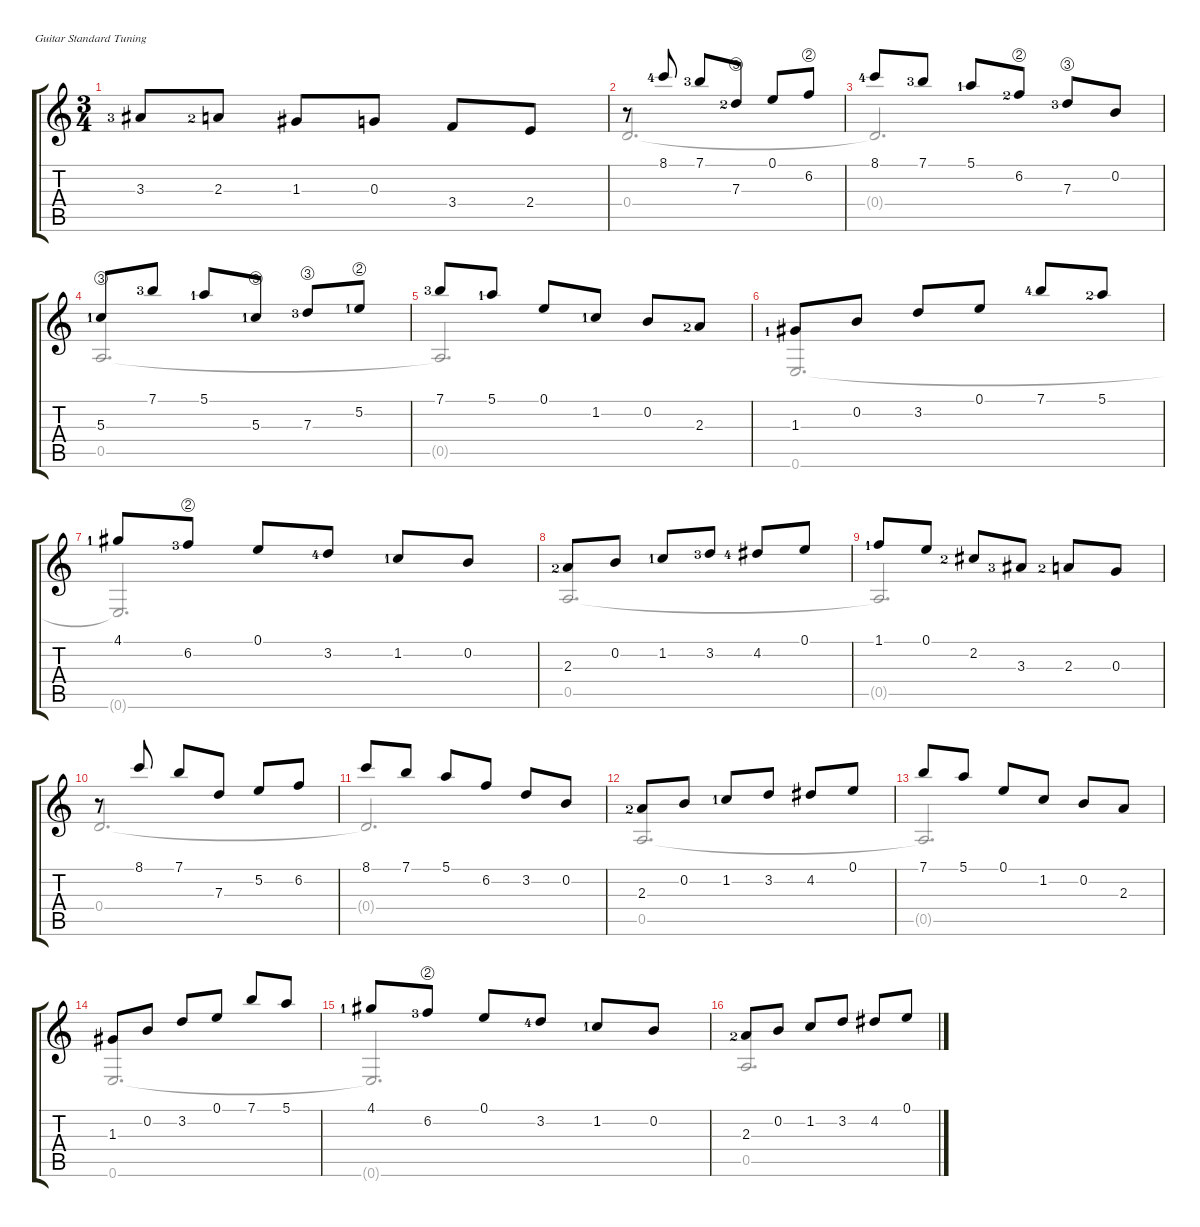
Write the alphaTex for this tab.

\defaultSystemsLayout 4
\hideDynamics
\singleTrackTrackNamePolicy hidden
\multiTrackTrackNamePolicy hidden
\firstSystemTrackNameMode fullname
\firstSystemTrackNameOrientation horizontal
\otherSystemsTrackNameOrientation horizontal
\track ("Nylon Guitar" "Nylon Guit") {instrument acousticguitarnylon}
\staff {score tabs}
\tuning (E4 B3 G3 D3 A2 E2)
\voice
\ts (3 4)
\tempo (180 hide)
\clef g2
\ks aminor
3.3{lf 4}.8{dy mf} 2.3{lf 3}.8 1.3.8 0.3.8 3.4.8 2.4.8 |
r.8 8.1{lf 5}.8 7.1{lf 4}.8 7.3{string lf 3}.8 0.1.8 6.2{string}.8 |
8.1{lf 5}.8 7.1{lf 4}.8 5.1{lf 2}.8 6.2{string lf 3}.8 7.3{string lf 4}.8 0.2.8 |
5.3{string lf 2}.8 7.1{lf 4}.8 5.1{lf 2}.8 5.3{string lf 2}.8 7.3{string lf 4}.8 5.2{string lf 2}.8 |
7.1{lf 4}.8 5.1{lf 2}.8 0.1.8 1.2{lf 2}.8 0.2.8 2.3{lf 3}.8 |
1.3{lf 2}.8 0.2.8 3.2.8 0.1.8 7.1{lf 5}.8 5.1{lf 3}.8 |
4.1{lf 2}.8 6.2{string lf 4}.8 0.1.8 3.2{lf 5}.8 1.2{lf 2}.8 0.2.8 |
2.3{lf 3}.8 0.2.8 1.2{lf 2}.8 3.2{lf 4}.8 4.2{lf 5}.8 0.1.8 |
1.1{lf 2}.8 0.1.8 2.2{lf 3}.8 3.3{lf 4}.8 2.3{lf 3}.8 0.3.8 |
r.8 8.1.8 7.1.8 7.3.8 5.2.8 6.2.8 |
8.1.8 7.1.8 5.1.8 6.2.8 3.2.8 0.2.8 |
2.3{lf 3}.8 0.2.8 1.2{lf 2}.8 3.2.8 4.2.8 0.1.8 |
7.1.8 5.1.8 0.1.8 1.2.8 0.2.8 2.3.8 |
1.3.8 0.2.8 3.2.8 0.1.8 7.1.8 5.1.8 |
4.1{lf 2}.8 6.2{string lf 4}.8 0.1.8 3.2{lf 5}.8 1.2{lf 2}.8 0.2.8 |
2.3{lf 3}.8 0.2.8 1.2.8 3.2.8 4.2.8 0.1.8
\voice
\clef g2
\ottava regular
\simile none
\ks aminor
|
|
|
|
|
|
|
|
|
|
|
|
|
|
|
\voice
\clef g2
\ottava regular
\simile none
\ks aminor
|
0.4.2{d beam invert} |
0.4{t}.2{d beam invert} |
0.5.2{d beam invert} |
0.5{t}.2{d beam invert} |
0.6.2{d beam invert} |
0.6{t}.2{d beam invert} |
0.5.2{d beam invert} |
0.5{t}.2{d beam invert} |
0.4.2{d beam invert} |
0.4{t}.2{d beam invert} |
0.5.2{d beam invert} |
0.5{t}.2{d beam invert} |
0.6.2{d beam invert} |
0.6{t}.2{d beam invert} |
0.5.2{d beam invert}
